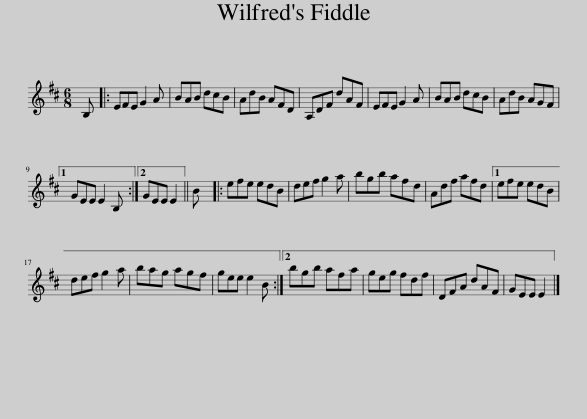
X:1
L:1/8
M:6/8
I:linebreak $
K:D
V:1 treble
V:1
 B, |: EFE G2 A | BAB dcB | AdB AFD | A,DF dAF | %5
 EFE G2 A | BAB dcB | AdB AGF |1$ GEE E2 B, :|2 GEE E2 || %10
 B |: efe edB | def g2 a | bgb afd | Adf afd |1 %15
 efe edB |$ def g2 a | bag agf | gee e2 B :|2 bgb afa | %20
 geg fdf | DFA dAF | GEE E2 |] %23
